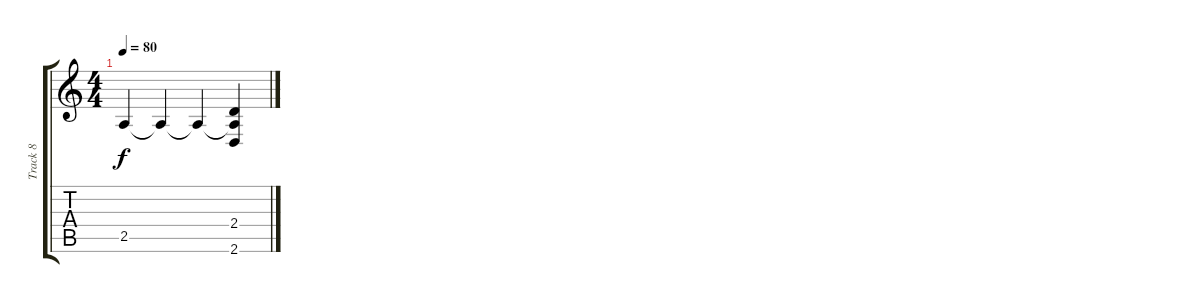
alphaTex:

\track ("Track 8" "Track 8") {instrument distortionguitar}
\staff {score tabs}
\tuning (D4 A3 F3 C3 G2 C2) {hide}
\ts (4 4)
\tempo 80
\clef g2
\ks c
2.5{t}.4{dy f} 2.5{t}.4 2.5{t}.4 (2.4{t} 2.5{t} 2.6{t}).4
